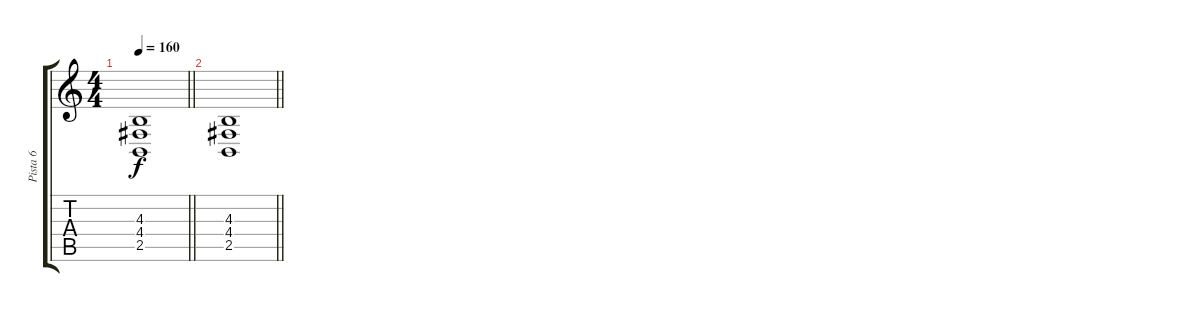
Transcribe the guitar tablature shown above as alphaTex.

\track ("Pista 6" "Pista 6") {instrument stringensemble1}
\staff {score tabs}
\tuning (E4 B3 G3 D3 A2 E2) {hide}
\ts (4 4)
\tempo 160
\clef g2
\barLineRight lightlight
\ks c
(4.3 4.4 2.5).1{dy f} |
\barLineRight lightlight
(4.3 4.4 2.5).1
